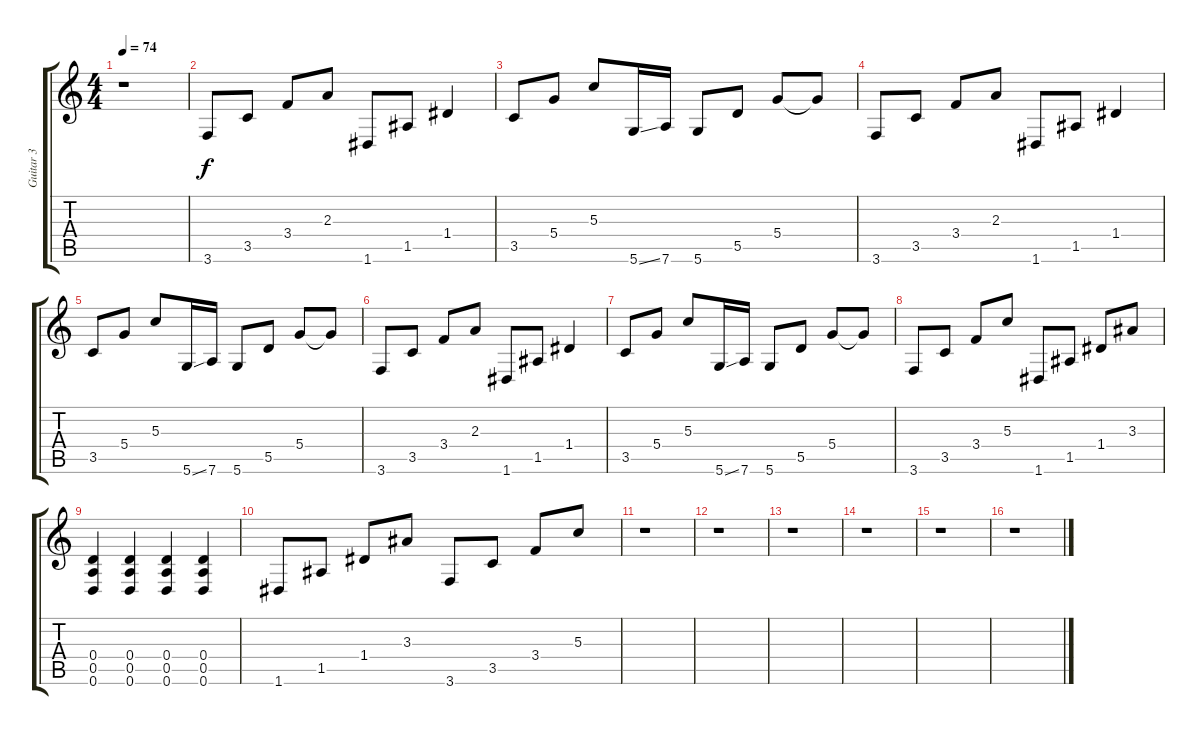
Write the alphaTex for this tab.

\track ("Guitar 3" "Guitar 3") {instrument electricguitarclean}
\staff {score tabs}
\tuning (E4 B3 G3 D3 A2 D2) {hide}
\ts (4 4)
\tempo 74
\clef g2
\ks c
r.1{dy f} |
3.6.8 3.5.8 3.4.8 2.3.8 1.6.8 1.5.8 1.4.4 |
3.5.8 5.4.8 5.3.8 5.6{ss}.16 7.6.16 5.6.8 5.5.8 5.4.8 5.4{t}.8 |
3.6.8 3.5.8 3.4.8 2.3.8 1.6.8 1.5.8 1.4.4 |
3.5.8 5.4.8 5.3.8 5.6{ss}.16 7.6.16 5.6.8 5.5.8 5.4.8 5.4{t}.8 |
3.6.8 3.5.8 3.4.8 2.3.8 1.6.8 1.5.8 1.4.4 |
3.5.8 5.4.8 5.3.8 5.6{ss}.16 7.6.16 5.6.8 5.5.8 5.4.8 5.4{t}.8 |
3.6.8 3.5.8 3.4.8 5.3.8 1.6.8 1.5.8 1.4.8 3.3.8 |
(0.4 0.5 0.6).4 (0.4 0.5 0.6).4 (0.4 0.5 0.6).4 (0.4 0.5 0.6).4 |
1.6.8 1.5.8 1.4.8 3.3.8 3.6.8 3.5.8 3.4.8 5.3.8 |
r.1 |
r.1 |
r.1 |
r.1 |
r.1 |
r.1
